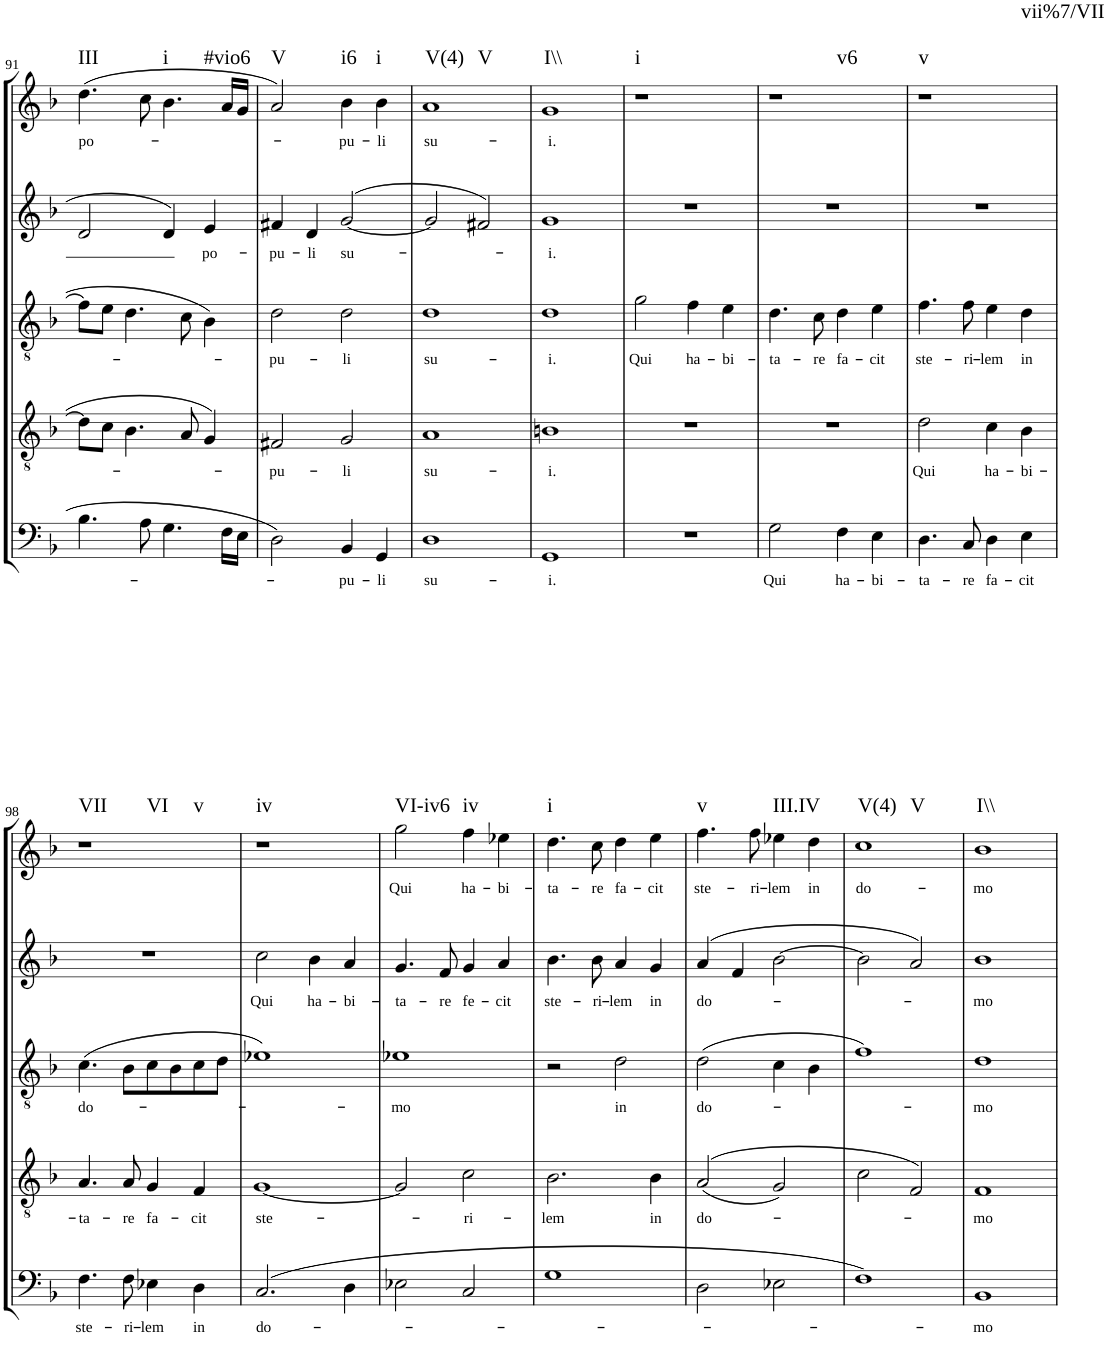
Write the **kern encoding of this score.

**kern	**text	**kern	**text	**kern	**text	**kern	**text	**kern	**text	**harte
*part5	*part5	*part4	*part4	*part3	*part3	*part2	*part2	*part1	*part1	*part1
*staff5	*staff5	*staff4	*staff4	*staff3	*staff3	*staff2	*staff2	*staff1	*staff1	*
*I"Basso	*	*I"Tenore	*	*I"Alto	*	*I"Alto	*	*I"Canto	*	*
!!LO:PB:g=z
*clefF4	*	*clefGv2	*	*clefGv2	*	*clefG2	*	*clefG2	*	*
*Trd7c12	*	*	*	*	*	*	*	*	*	*
*k[b-]	*	*k[b-]	*	*k[b-]	*	*k[b-]	*	*k[b-]	*	*
*F:	*	*F:	*	*F:	*	*F:	*	*F:	*	*
*M4/4	*	*M4/4	*	*M4/4	*	*M4/4	*	*M4/4	*	*
*met(c)	*	*met(c)	*	*met(c)	*	*met(c)	*	*met(c)	*	*
=91	=91	=91	=91	=91	=91	=91	=91	=91	=91	=91
!	!	!	!	!	!	!	!	!	!LO:LY:b	!LO:H:kt=III
4.B-\	.	8d\L]	.	8f\L]	.	2d/	.	(>4.dd\	po-	N
.	.	8c\J	.	8e\J	.	.	.	.	.	.
.	.	4.B-\	.	4.d\	.	.	.	.	.	.
8A\	.	.	.	.	.	.	.	8cc\	.	.
!	!	!	!	!	!	!	!	!	!	!LO:H:n=1:kt=i
!	!	!	!	!	!	!	!	!	!	!LO:H:n=2:kt=#vio6
4.G\	.	.	.	.	.	4d/	.	4.b-\	.	N N
.	.	8A/	.	8c\	.	.	.	.	.	.
!	!	!	!	!	!	!	!LO:LY:b	!	!	!
.	.	4G/	.	4B-\	.	4e/	po-	.	.	.
16F\LL	.	.	.	.	.	.	.	16a/LL	.	.
16E\JJ	.	.	.	.	.	.	.	16g/JJ	.	.
=92	=92	=92	=92	=92	=92	=92	=92	=92	=92	=92
!	!	!	!LO:LY:b	!	!LO:LY:b	!	!LO:LY:b	!	!	!LO:H:kt=V
2D\	.	2F#X/	-pu-	2d\	-pu-	4f#X/	-pu-	2a/)	.	N
!	!	!	!	!	!	!	!LO:LY:b	!	!	!
.	.	.	.	.	.	4d/	-li	.	.	.
!	!LO:LY:b	!	!LO:LY:b	!	!LO:LY:b	!	!LO:LY:b	!	!LO:LY:b	!LO:H:kt=i6
4BB-/	-pu-	2G/	-li	2d\	-li	(>[2g/	su-	4b-\	-pu-	N
!	!LO:LY:b	!	!	!	!	!	!	!	!LO:LY:b	!LO:H:kt=i
4GG/	-li	.	.	.	.	.	.	4b-\	-li	N
=93	=93	=93	=93	=93	=93	=93	=93	=93	=93	=93
!	!LO:LY:b	!	!LO:LY:b	!	!LO:LY:b	!	!	!	!LO:LY:b	!LO:H:n=1:kt=V(4)
!	!	!	!	!	!	!	!	!	!	!LO:H:n=2:kt=V
1D	su-	1A	su-	1d	su-	2g/]	.	1a	su-	N N
.	.	.	.	.	.	2f#X/)	.	.	.	.
=94	=94	=94	=94	=94	=94	=94	=94	=94	=94	=94
!	!LO:LY:b	!	!LO:LY:b	!	!LO:LY:b	!	!LO:LY:b	!	!LO:LY:b	!LO:H:kt=I\\
1GG	-i.	1Bn	-i.	1d	-i.	1g	-i.	1g	-i.	N
=95	=95	=95	=95	=95	=95	=95	=95	=95	=95	=95
!	!	!	!	!	!LO:LY:b	!	!	!	!	!LO:H:kt=i
1r	.	1r	.	2g\	Qui	1r	.	1r	.	N
!	!	!	!	!	!LO:LY:b	!	!	!	!	!
.	.	.	.	4f\	ha-	.	.	.	.	.
!	!	!	!	!	!LO:LY:b	!	!	!	!	!
.	.	.	.	4e\	-bi-	.	.	.	.	.
=96	=96	=96	=96	=96	=96	=96	=96	=96	=96	=96
!	!LO:LY:b	!	!	!	!LO:LY:b	!	!	!	!	!LO:H:kt=v6
2G\	Qui	1r	.	4.d\	-ta-	1r	.	1r	.	N
!	!	!	!	!	!LO:LY:b	!	!	!	!	!
.	.	.	.	8c\	-re	.	.	.	.	.
!	!LO:LY:b	!	!	!	!LO:LY:b	!	!	!	!	!
4F\	ha-	.	.	4d\	fa-	.	.	.	.	.
!	!LO:LY:b	!	!	!	!LO:LY:b	!	!	!	!	!
4E\	-bi-	.	.	4e\	-cit	.	.	.	.	.
=97	=97	=97	=97	=97	=97	=97	=97	=97	=97	=97
!	!LO:LY:b	!	!LO:LY:b	!	!LO:LY:b	!	!	!	!	!LO:H:n=1:kt=v
!	!	!	!	!	!	!	!	!	!	!LO:H:n=2:kt=vii%7/VII
4.D\	-ta-	2d\	Qui	4.f\	ste-	1r	.	1r	.	N N
!	!LO:LY:b	!	!	!	!LO:LY:b	!	!	!	!	!
8C/	-re	.	.	8f\	-ri-	.	.	.	.	.
!	!LO:LY:b	!	!LO:LY:b	!	!LO:LY:b	!	!	!	!	!
4D\	fa-	4c\	ha-	4e\	-lem	.	.	.	.	.
!	!LO:LY:b	!	!LO:LY:b	!	!LO:LY:b	!	!	!	!	!
4E\	-cit	4B-\	-bi-	4d\	in	.	.	.	.	.
!!LO:LB:g=z
=98	=98	=98	=98	=98	=98	=98	=98	=98	=98	=98
!	!LO:LY:b	!	!LO:LY:b	!	!LO:LY:b	!	!	!	!	!LO:H:n=1:kt=VII
!	!	!	!	!	!	!	!	!	!	!LO:H:n=2:kt=VI
!	!	!	!	!	!	!	!	!	!	!LO:H:n=3:kt=v
4.F\	ste-	4.A/	-ta-	(>4.c\	do-	1r	.	1r	.	N N N
!	!LO:LY:b	!	!LO:LY:b	!	!	!	!	!	!	!
8F\	-ri-	8A/	-re	8B-\L	.	.	.	.	.	.
!	!LO:LY:b	!	!LO:LY:b	!	!	!	!	!	!	!
4E-X\	-lem	4G/	fa-	8c\	.	.	.	.	.	.
.	.	.	.	8B-\	.	.	.	.	.	.
!	!LO:LY:b	!	!LO:LY:b	!	!	!	!	!	!	!
4D\	in	4F/	-cit	8c\	.	.	.	.	.	.
.	.	.	.	8d\J	.	.	.	.	.	.
=99	=99	=99	=99	=99	=99	=99	=99	=99	=99	=99
!	!LO:LY:b	!	!LO:LY:b	!	!	!	!LO:LY:b	!	!	!LO:H:kt=iv
(>2.C/	do-	[1G	ste-	1e-X)	.	2cc\	Qui	1r	.	N
!	!	!	!	!	!	!	!LO:LY:b	!	!	!
.	.	.	.	.	.	4b-\	ha-	.	.	.
!	!	!	!	!	!	!	!LO:LY:b	!	!	!
4D\	.	.	.	.	.	4a/	-bi-	.	.	.
=100	=100	=100	=100	=100	=100	=100	=100	=100	=100	=100
!	!	!	!	!	!LO:LY:b	!	!LO:LY:b	!	!LO:LY:b	!LO:H:kt=VI-iv6
2E-X\	.	2G/]	.	1e-X	-mo	4.g/	-ta-	2gg\	Qui	N
!	!	!	!	!	!	!	!LO:LY:b	!	!	!
.	.	.	.	.	.	8f/	-re	.	.	.
!	!	!	!LO:LY:b	!	!	!	!LO:LY:b	!	!LO:LY:b	!LO:H:kt=iv
2C/	.	2c\	-ri-	.	.	4g/	fe-	4ff\	ha-	N
!	!	!	!	!	!	!	!LO:LY:b	!	!LO:LY:b	!
.	.	.	.	.	.	4a/	-cit	4ee-X\	-bi-	.
=101	=101	=101	=101	=101	=101	=101	=101	=101	=101	=101
!	!LO:LY:b	!	!LO:LY:b	!	!	!	!LO:LY:b	!	!LO:LY:b	!LO:H:kt=i
1G	-­-	2.B-\	-lem	2r	.	4.b-\	ste-	4.dd\	-ta-	N
!	!	!	!	!	!	!	!LO:LY:b	!	!LO:LY:b	!
.	.	.	.	.	.	8b-\	-ri-	8cc\	-re	.
!	!	!	!	!	!LO:LY:b	!	!LO:LY:b	!	!LO:LY:b	!
.	.	.	.	2d\	in	4a/	-lem	4dd\	fa-	.
!	!	!	!LO:LY:b	!	!	!	!LO:LY:b	!	!LO:LY:b	!
.	.	4B-\	in	.	.	4g/	in	4ee\	-cit	.
=102	=102	=102	=102	=102	=102	=102	=102	=102	=102	=102
!	!	!	!LO:LY:b	!	!LO:LY:b	!	!LO:LY:b	!	!LO:LY:b	!LO:H:kt=v
2D\	.	(<(>2A/	do-	(>2d\	do-	(>4a/	do-	4.ff\	ste-	N
.	.	.	.	.	.	4f/	.	.	.	.
!	!	!	!	!	!	!	!	!	!LO:LY:b	!
.	.	.	.	.	.	.	.	8ff\	-ri-	.
!	!	!	!	!	!	!	!	!	!LO:LY:b	!LO:H:kt=III.IV
2E-X\	.	2G/)	.	4c\	.	[2b-\	.	4ee-X\	-lem	N
!	!	!	!	!	!	!	!	!	!LO:LY:b	!
.	.	.	.	4B-\	.	.	.	4dd\	in	.
=103	=103	=103	=103	=103	=103	=103	=103	=103	=103	=103
!	!	!	!	!	!	!	!	!	!LO:LY:b	!LO:H:n=1:kt=V(4)
!	!	!	!	!	!	!	!	!	!	!LO:H:n=2:kt=V
1F)	.	2c\	.	1f)	.	2b-\]	.	1cc	do-	N N
.	.	2F/)	.	.	.	2a/)	.	.	.	.
=104	=104	=104	=104	=104	=104	=104	=104	=104	=104	=104
!	!LO:LY:b	!	!LO:LY:b	!	!LO:LY:b	!	!LO:LY:b	!	!LO:LY:b	!LO:H:kt=I\\
1BB-	-mo	1F	-mo	1d	-mo	1b-	-mo	1b-	-mo	N
=	=	=	=	=	=	=	=	=	=	=
*-	*-	*-	*-	*-	*-	*-	*-	*-	*-	*-
